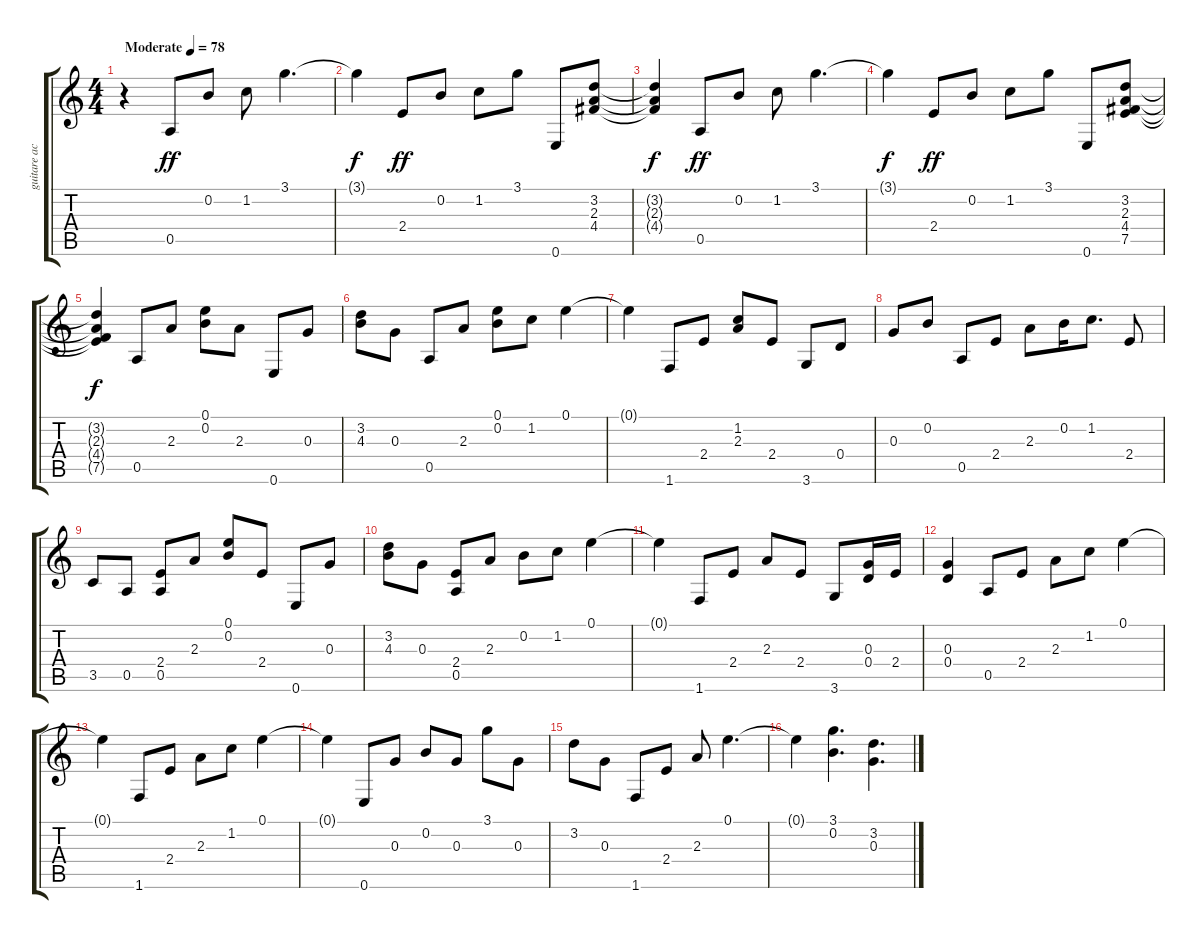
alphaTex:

\track ("guitare acoustique" "guitare ac") {instrument acousticguitarsteel}
\staff {score tabs}
\tuning (E4 B3 G3 D3 A2 E2) {hide}
\ts (4 4)
\tempo (78 "Moderate")
\clef g2
\ks c
r.4{dy ff instrument acousticguitarsteel} 0.5.8 0.2.8 1.2.8 3.1.4{d} |
3.1{t}.4{dy f} 2.4.8{dy ff} 0.2.8 1.2.8 3.1.8 0.6.8 (3.2 2.3 4.4).8 |
(3.2{t} 2.3{t} 4.4{t}).4{dy f} 0.5.8{dy ff} 0.2.8 1.2.8 3.1.4{d} |
3.1{t}.4{dy f} 2.4.8{dy ff} 0.2.8 1.2.8 3.1.8 0.6.8 (3.2 2.3 4.4 7.5).8 |
(3.2{t} 2.3{t} 4.4{t} 7.5{t}).4{dy f} 0.5.8 2.3.8 (0.1 0.2).8 2.3.8 0.6.8 0.3.8 |
(3.2 4.3).8 0.3.8 0.5.8 2.3.8 (0.1 0.2).8 1.2.8 0.1.4 |
0.1{t}.4 1.6.8 2.4.8 (1.2 2.3).8 2.4.8 3.6.8 0.4.8 |
0.3.8 0.2.8 0.5.8 2.4.8 2.3.8 0.2.16 1.2.8{d} 2.4.8 |
3.5.8 0.5.8 (2.4 0.5).8 2.3.8 (0.1 0.2).8 2.4.8 0.6.8 0.3.8 |
(3.2 4.3).8 0.3.8 (2.4 0.5).8 2.3.8 0.2.8 1.2.8 0.1.4 |
0.1{t}.4 1.6.8 2.4.8 2.3.8 2.4.8 3.6.8 (0.3 0.4).16 2.4.16 |
(0.3 0.4).4 0.5.8 2.4.8 2.3.8 1.2.8 0.1.4 |
0.1{t}.4 1.6.8 2.4.8 2.3.8 1.2.8 0.1.4 |
0.1{t}.4 0.6.8 0.3.8 0.2.8 0.3.8 3.1.8 0.3.8 |
3.2.8 0.3.8 1.6.8 2.4.8 2.3.8 0.1.4{d} |
0.1{t}.4 (3.1 0.2).4{d} (3.2 0.3).4{d}
